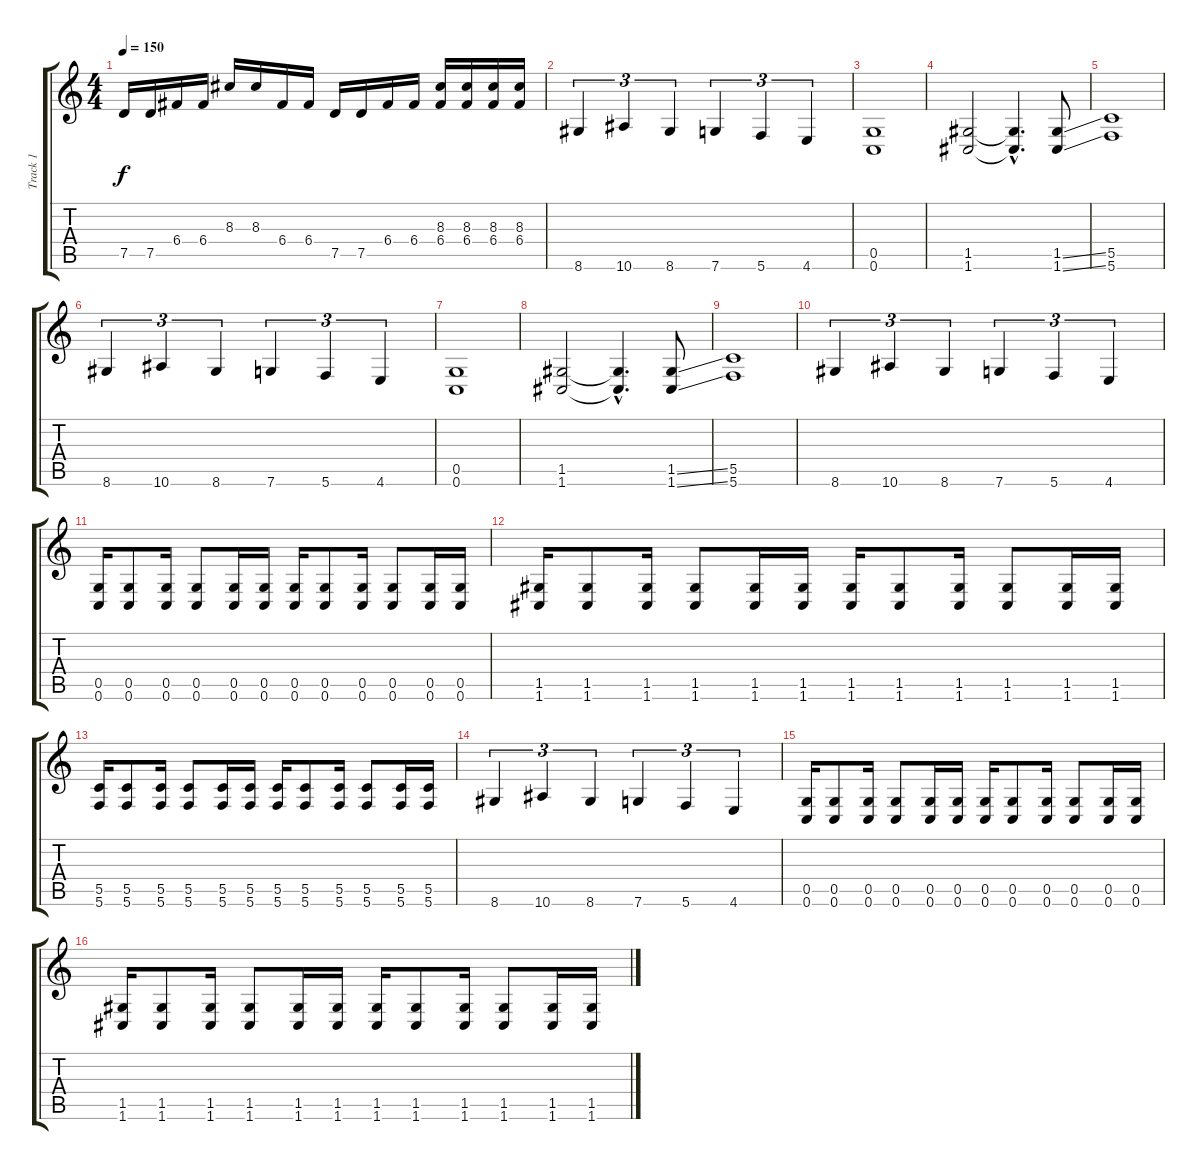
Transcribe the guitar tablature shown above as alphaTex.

\track ("Track 1" "Track 1") {instrument distortionguitar}
\staff {score tabs}
\tuning (D4 A3 F3 C3 G2 C2) {hide}
\ts (4 4)
\tempo 150
\clef g2
\ks c
7.5.16{dy f} 7.5.16 6.4.16 6.4.16 8.3.16 8.3.16 6.4.16 6.4.16 7.5.16 7.5.16 6.4.16 6.4.16 (8.3 6.4).16 (8.3 6.4).16 (8.3 6.4).16 (8.3 6.4).16 |
8.6.4{tu (3 2)} 10.6.4{tu (3 2)} 8.6.4{tu (3 2)} 7.6.4{tu (3 2)} 5.6.4{tu (3 2)} 4.6.4{tu (3 2)} |
(0.5 0.6).1 |
(1.5 1.6).2 (1.5{hac t} 1.6{hac t}).4{d} (1.5{ss} 1.6{ss}).8 |
(5.5 5.6).1 |
8.6.4{tu (3 2)} 10.6.4{tu (3 2)} 8.6.4{tu (3 2)} 7.6.4{tu (3 2)} 5.6.4{tu (3 2)} 4.6.4{tu (3 2)} |
(0.5 0.6).1 |
(1.5 1.6).2 (1.5{hac t} 1.6{hac t}).4{d} (1.5{ss} 1.6{ss}).8 |
(5.5 5.6).1 |
8.6.4{tu (3 2)} 10.6.4{tu (3 2)} 8.6.4{tu (3 2)} 7.6.4{tu (3 2)} 5.6.4{tu (3 2)} 4.6.4{tu (3 2)} |
(0.5 0.6).16 (0.5 0.6).8 (0.5 0.6).16 (0.5 0.6).8 (0.5 0.6).16 (0.5 0.6).16 (0.5 0.6).16 (0.5 0.6).8 (0.5 0.6).16 (0.5 0.6).8 (0.5 0.6).16 (0.5 0.6).16 |
(1.5 1.6).16 (1.5 1.6).8 (1.5 1.6).16 (1.5 1.6).8 (1.5 1.6).16 (1.5 1.6).16 (1.5 1.6).16 (1.5 1.6).8 (1.5 1.6).16 (1.5 1.6).8 (1.5 1.6).16 (1.5 1.6).16 |
(5.5 5.6).16 (5.5 5.6).8 (5.5 5.6).16 (5.5 5.6).8 (5.5 5.6).16 (5.5 5.6).16 (5.5 5.6).16 (5.5 5.6).8 (5.5 5.6).16 (5.5 5.6).8 (5.5 5.6).16 (5.5 5.6).16 |
8.6.4{tu (3 2)} 10.6.4{tu (3 2)} 8.6.4{tu (3 2)} 7.6.4{tu (3 2)} 5.6.4{tu (3 2)} 4.6.4{tu (3 2)} |
(0.5 0.6).16 (0.5 0.6).8 (0.5 0.6).16 (0.5 0.6).8 (0.5 0.6).16 (0.5 0.6).16 (0.5 0.6).16 (0.5 0.6).8 (0.5 0.6).16 (0.5 0.6).8 (0.5 0.6).16 (0.5 0.6).16 |
(1.5 1.6).16 (1.5 1.6).8 (1.5 1.6).16 (1.5 1.6).8 (1.5 1.6).16 (1.5 1.6).16 (1.5 1.6).16 (1.5 1.6).8 (1.5 1.6).16 (1.5 1.6).8 (1.5 1.6).16 (1.5 1.6).16
